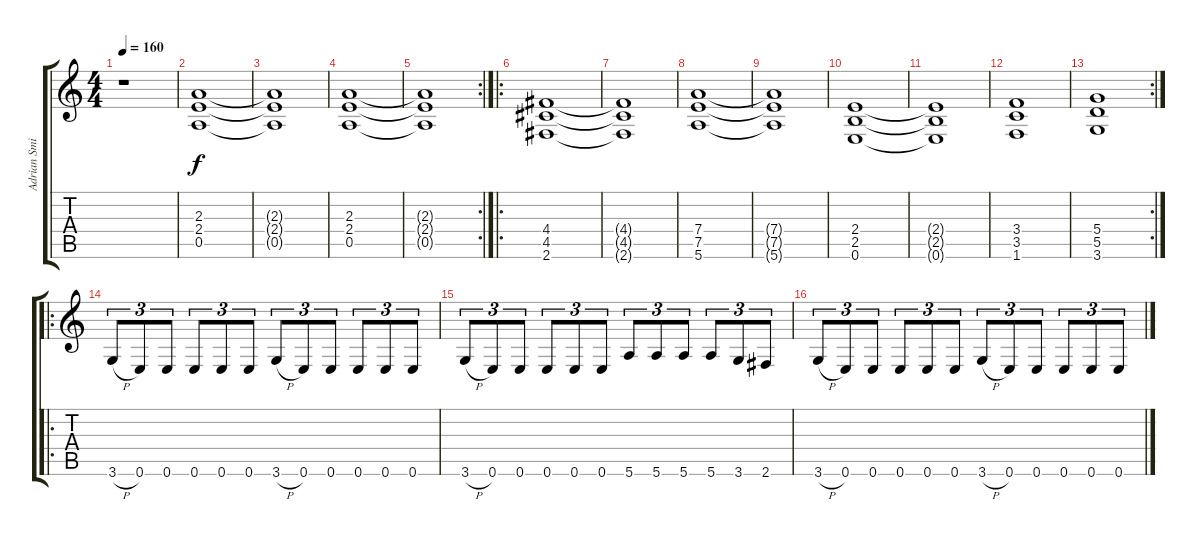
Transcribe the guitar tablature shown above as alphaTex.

\track ("Adrian Smith" "Adrian Smi") {instrument distortionguitar}
\staff {score tabs}
\tuning (E4 B3 G3 D3 A2 E2) {hide}
\ts (4 4)
\tempo 160
\clef g2
\ks c
r.1{dy f} |
(2.3 2.4 0.5).1 |
(2.3{t} 2.4{t} 0.5{t}).1 |
(2.3 2.4 0.5).1 |
\rc 2
(2.3{t} 2.4{t} 0.5{t}).1 |
\ro
(4.4 4.5 2.6).1 |
(4.4{t} 4.5{t} 2.6{t}).1 |
(7.4 7.5 5.6).1 |
(7.4{t} 7.5{t} 5.6{t}).1 |
(2.4 2.5 0.6).1 |
(2.4{t} 2.5{t} 0.6{t}).1 |
(3.4 3.5 1.6).1 |
\rc 2
(5.4 5.5 3.6).1 |
\ro
3.6{h}.8{tu (3 2)} 0.6.8{tu (3 2)} 0.6.8{tu (3 2)} 0.6.8{tu (3 2)} 0.6.8{tu (3 2)} 0.6.8{tu (3 2)} 3.6{h}.8{tu (3 2)} 0.6.8{tu (3 2)} 0.6.8{tu (3 2)} 0.6.8{tu (3 2)} 0.6.8{tu (3 2)} 0.6.8{tu (3 2)} |
3.6{h}.8{tu (3 2)} 0.6.8{tu (3 2)} 0.6.8{tu (3 2)} 0.6.8{tu (3 2)} 0.6.8{tu (3 2)} 0.6.8{tu (3 2)} 5.6.8{tu (3 2)} 5.6.8{tu (3 2)} 5.6.8{tu (3 2)} 5.6.8{tu (3 2)} 3.6.8{tu (3 2)} 2.6.8{tu (3 2)} |
3.6{h}.8{tu (3 2)} 0.6.8{tu (3 2)} 0.6.8{tu (3 2)} 0.6.8{tu (3 2)} 0.6.8{tu (3 2)} 0.6.8{tu (3 2)} 3.6{h}.8{tu (3 2)} 0.6.8{tu (3 2)} 0.6.8{tu (3 2)} 0.6.8{tu (3 2)} 0.6.8{tu (3 2)} 0.6.8{tu (3 2)}
